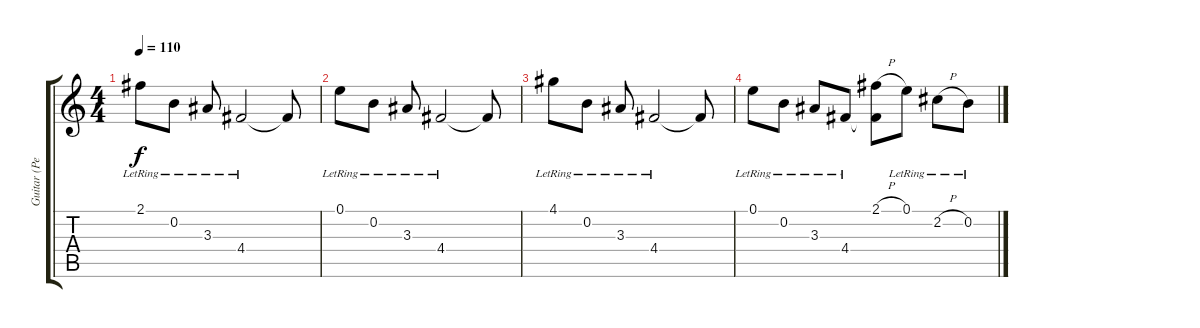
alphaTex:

\track ("Guitar (Peter DiStefano)" "Guitar (Pe") {instrument electricguitarjazz}
\staff {score tabs}
\tuning (E4 B3 G3 D3 A2 E2) {hide}
\ts (4 4)
\tempo 110
\clef g2
\ks c
2.1{lr}.8{dy f volume 0} 0.2{lr}.8 3.3{lr}.8 4.4{lr}.2 4.4{t}.8 |
0.1{lr}.8 0.2{lr}.8 3.3{lr}.8 4.4{lr}.2 4.4{t}.8 |
4.1{lr}.8 0.2{lr}.8 3.3{lr}.8 4.4{lr}.2 4.4{t}.8 |
0.1{lr}.8 0.2{lr}.8 3.3{lr}.8 4.4{lr}.8 (2.1{h} 4.4{t}).8 0.1{lr}.8 2.2{h lr}.8 0.2{lr}.8
